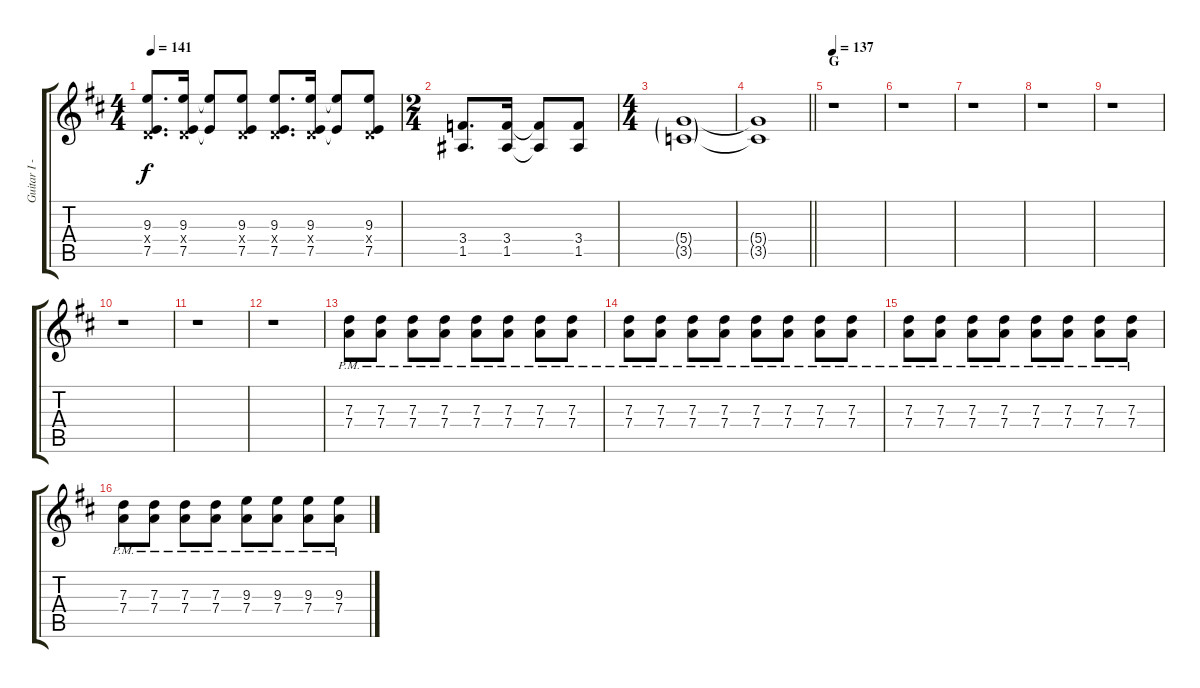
\track ("Guitar I - Gotoh" "Guitar I -") {instrument overdrivenguitar}
\staff {score tabs}
\tuning (E4 B3 G3 D3 A2 E2) {hide}
\ts (4 4)
\tempo 141
\clef g2
\ks d
(9.3 0.4{x} 7.5).8{d dy f} (9.3 0.4{x} 7.5).16 (9.3{t} 7.5{t}).8 (9.3 0.4{x} 7.5).8 (9.3 0.4{x} 7.5).8{d} (9.3 0.4{x} 7.5).16 (9.3{t} 7.5{t}).8 (9.3 0.4{x} 7.5).8 |
\ts (2 4)
(3.4 1.5).8{d} (3.4 1.5).16 (3.4{t} 1.5{t}).8 (3.4 1.5).8 |
\ts (4 4)
(5.4{g} 3.5{g}).1 |
\barLineRight lightlight
(5.4{t} 3.5{t}).1 |
\section ("" "G")
\tempo 137
r.1 |
r.1 |
r.1 |
r.1 |
r.1 |
r.1 |
r.1 |
r.1 |
(7.3{pm} 7.4{pm}).8 (7.3{pm} 7.4{pm}).8 (7.3{pm} 7.4{pm}).8 (7.3{pm} 7.4{pm}).8 (7.3{pm} 7.4{pm}).8 (7.3{pm} 7.4{pm}).8 (7.3{pm} 7.4{pm}).8 (7.3{pm} 7.4{pm}).8 |
(7.3{pm} 7.4{pm}).8 (7.3{pm} 7.4{pm}).8 (7.3{pm} 7.4{pm}).8 (7.3{pm} 7.4{pm}).8 (7.3{pm} 7.4{pm}).8 (7.3{pm} 7.4{pm}).8 (7.3{pm} 7.4{pm}).8 (7.3{pm} 7.4{pm}).8 |
(7.3{pm} 7.4{pm}).8 (7.3{pm} 7.4{pm}).8 (7.3{pm} 7.4{pm}).8 (7.3{pm} 7.4{pm}).8 (7.3{pm} 7.4{pm}).8 (7.3{pm} 7.4{pm}).8 (7.3{pm} 7.4{pm}).8 (7.3{pm} 7.4{pm}).8 |
(7.3{pm} 7.4{pm}).8 (7.3{pm} 7.4{pm}).8 (7.3{pm} 7.4{pm}).8 (7.3{pm} 7.4{pm}).8 (9.3{pm} 7.4{pm}).8 (9.3{pm} 7.4{pm}).8 (9.3{pm} 7.4{pm}).8 (9.3{pm} 7.4{pm}).8
